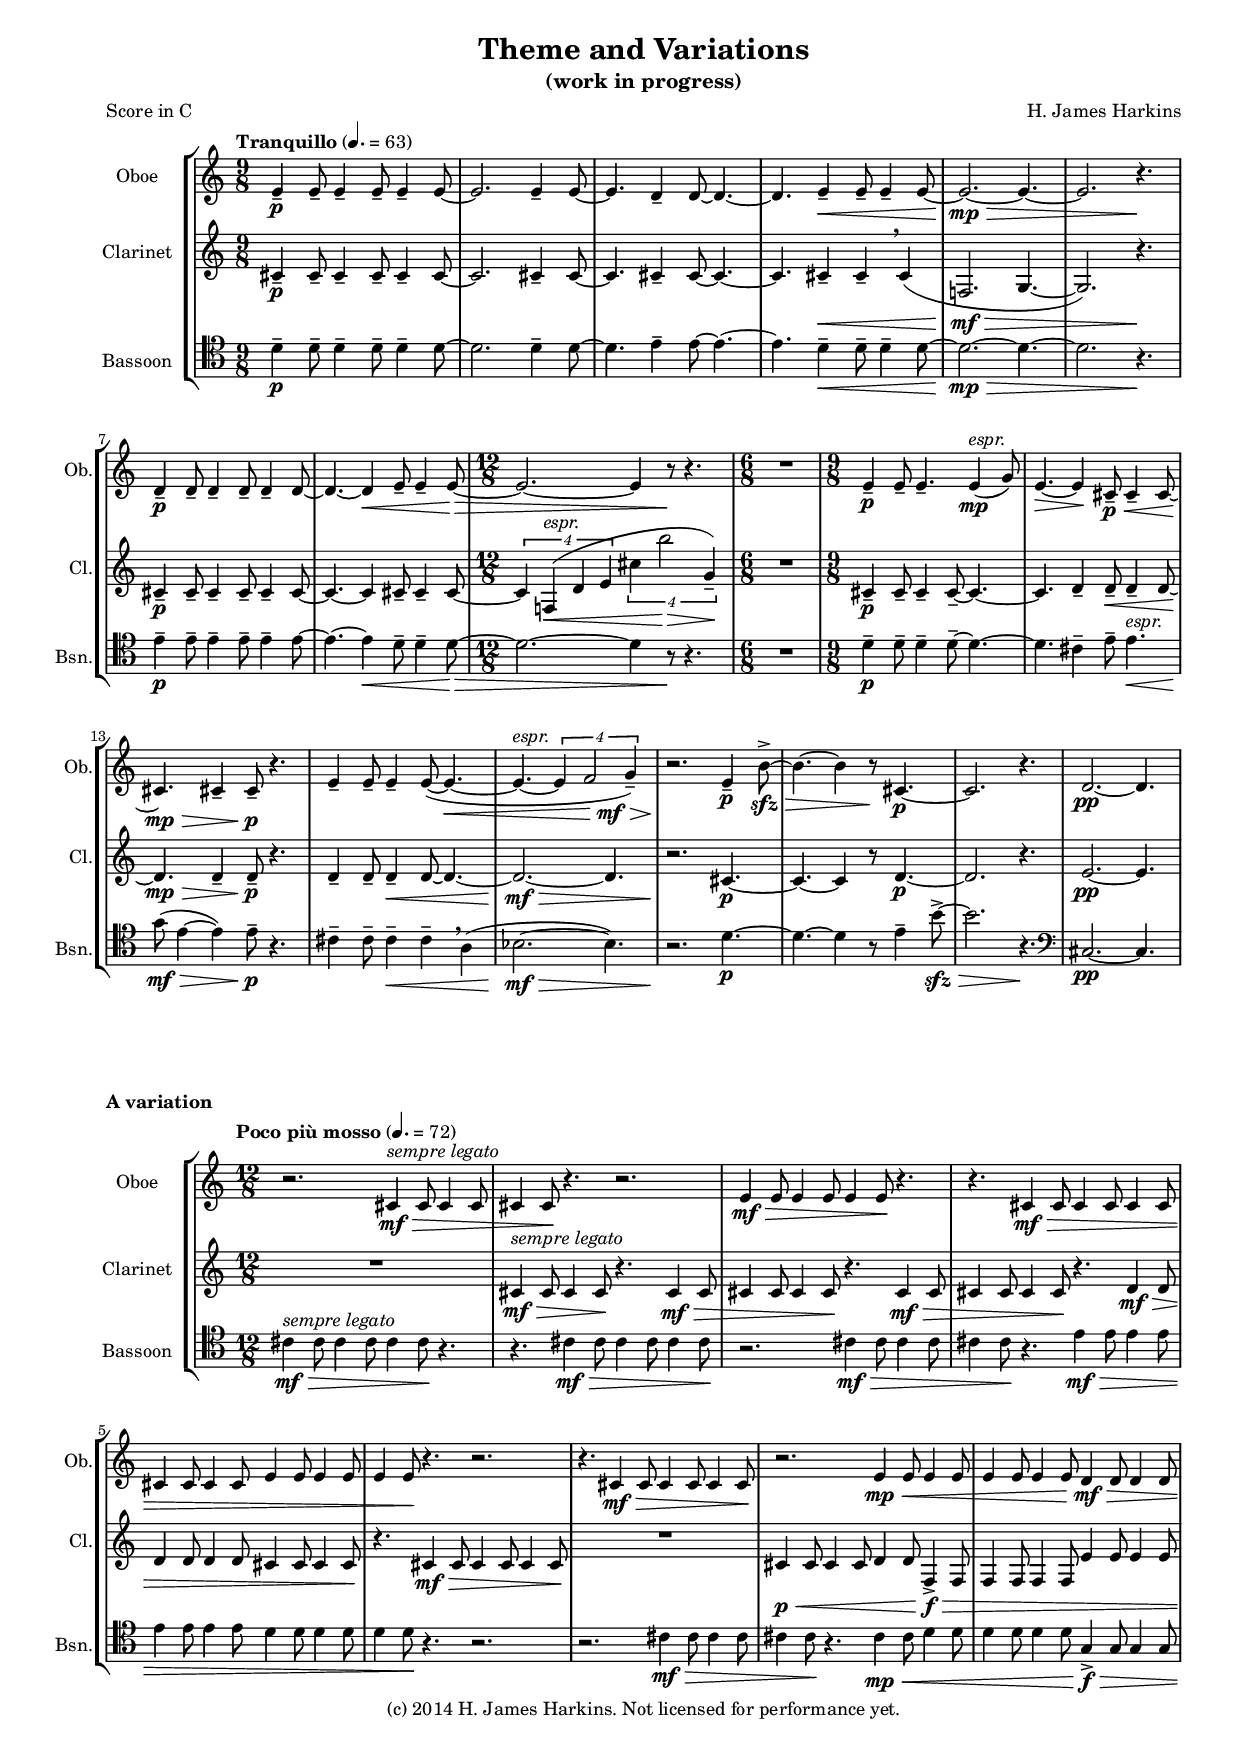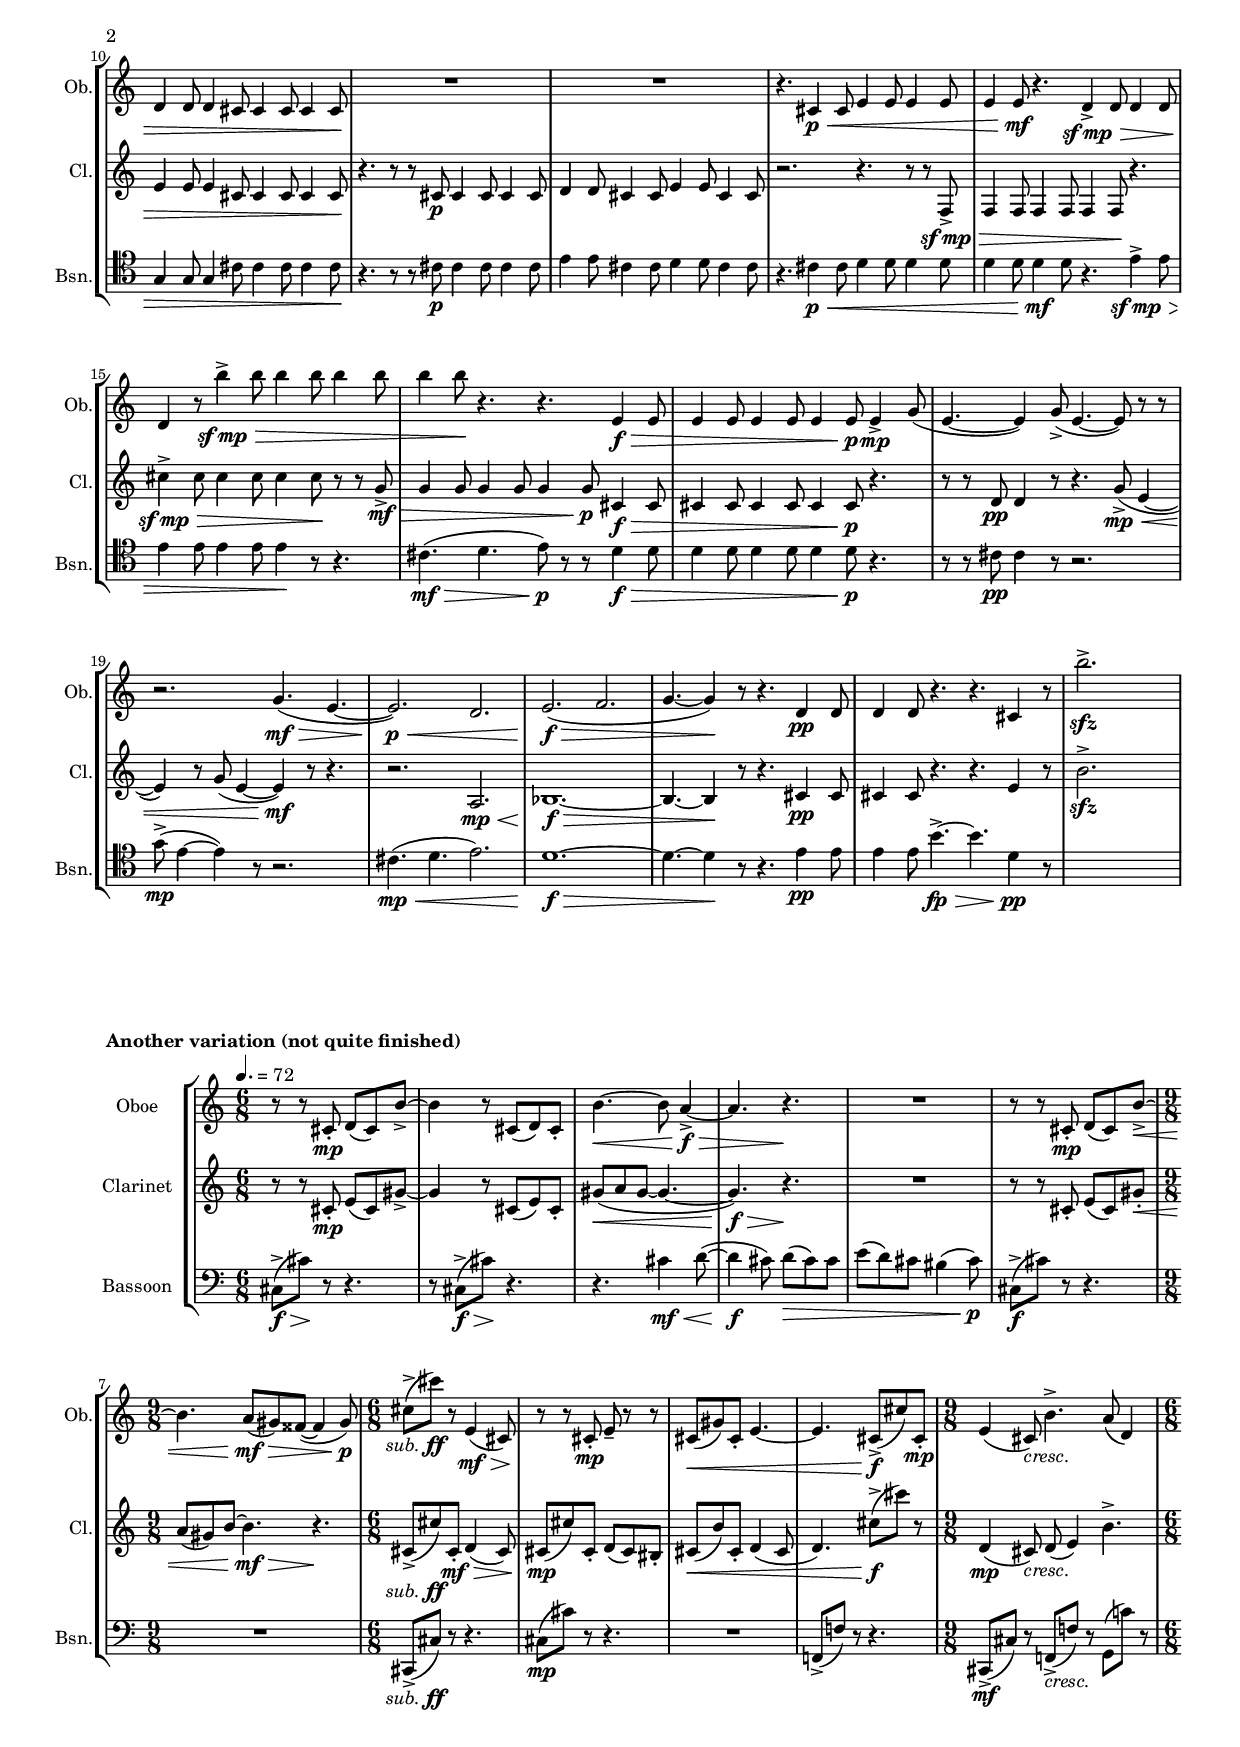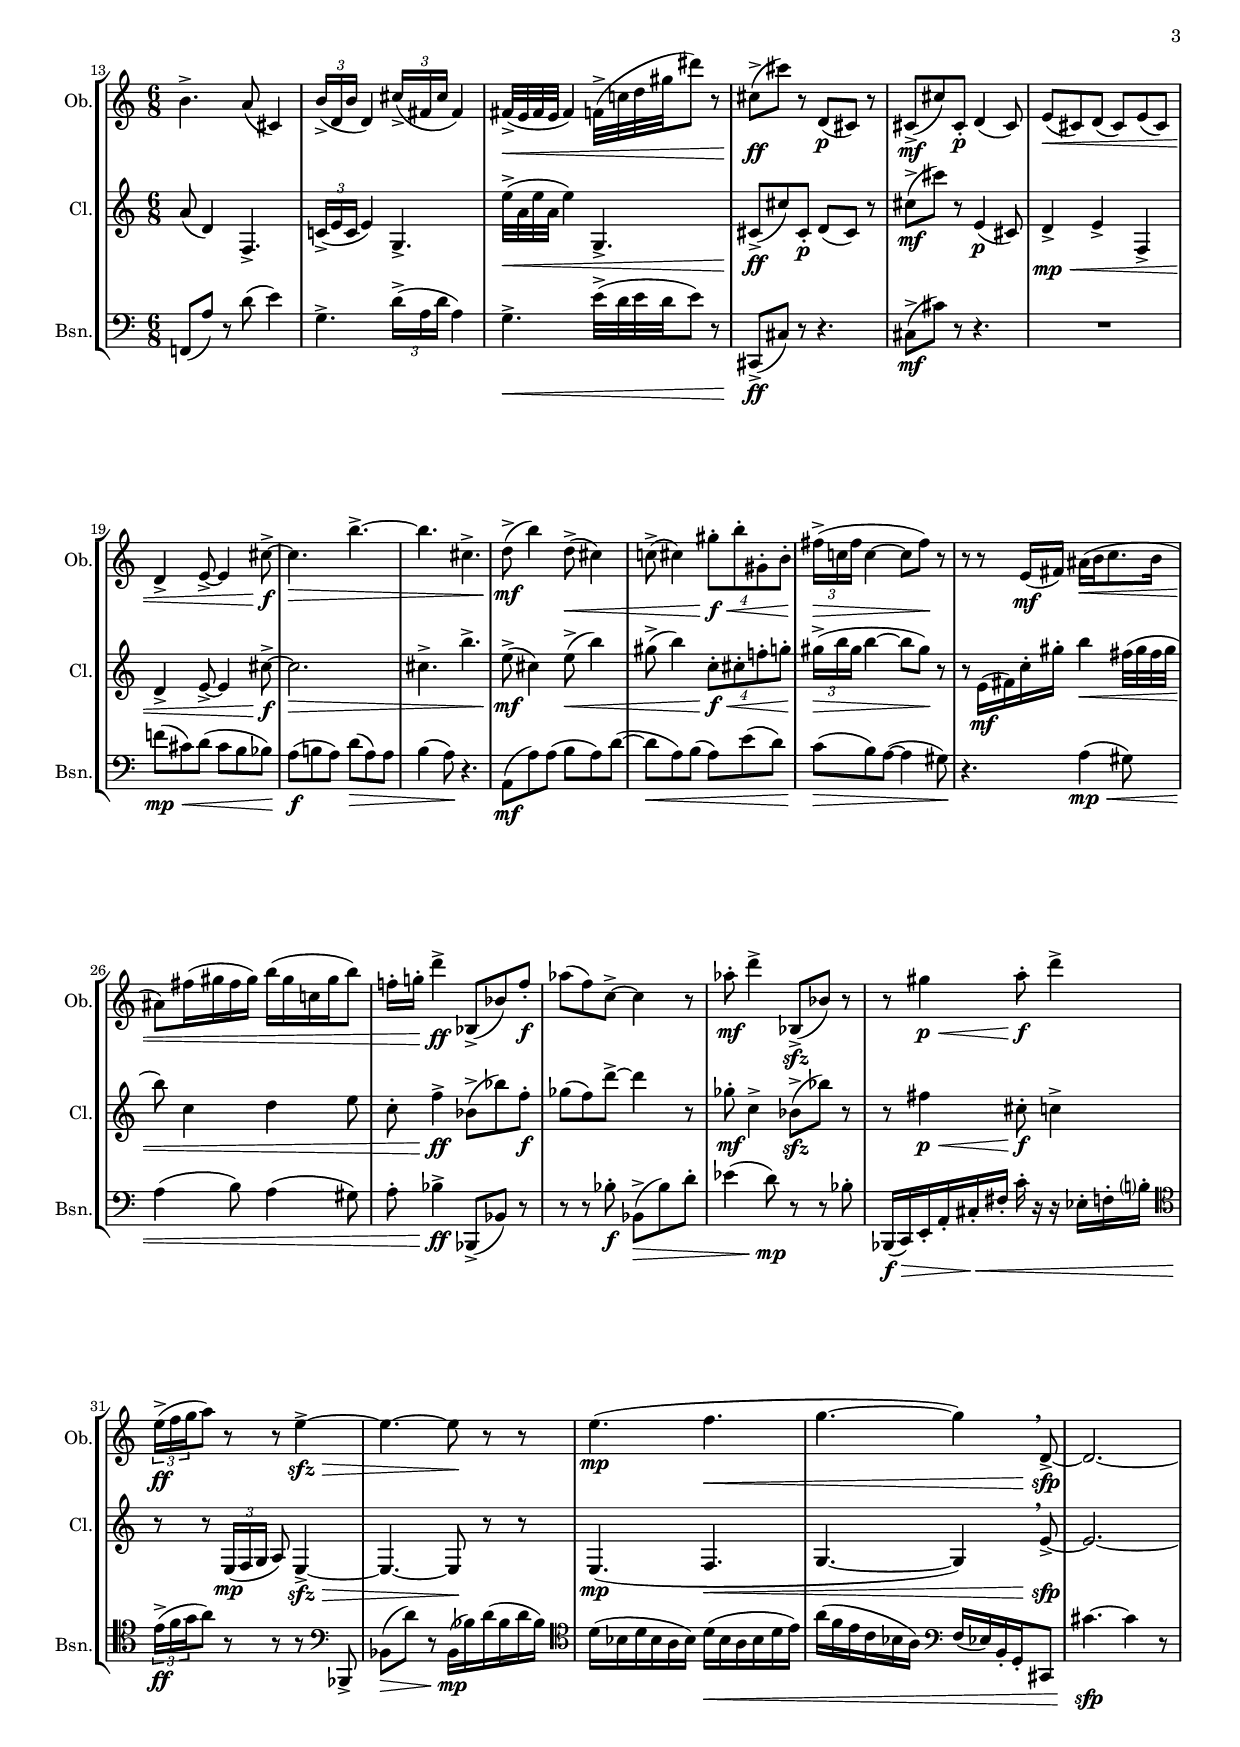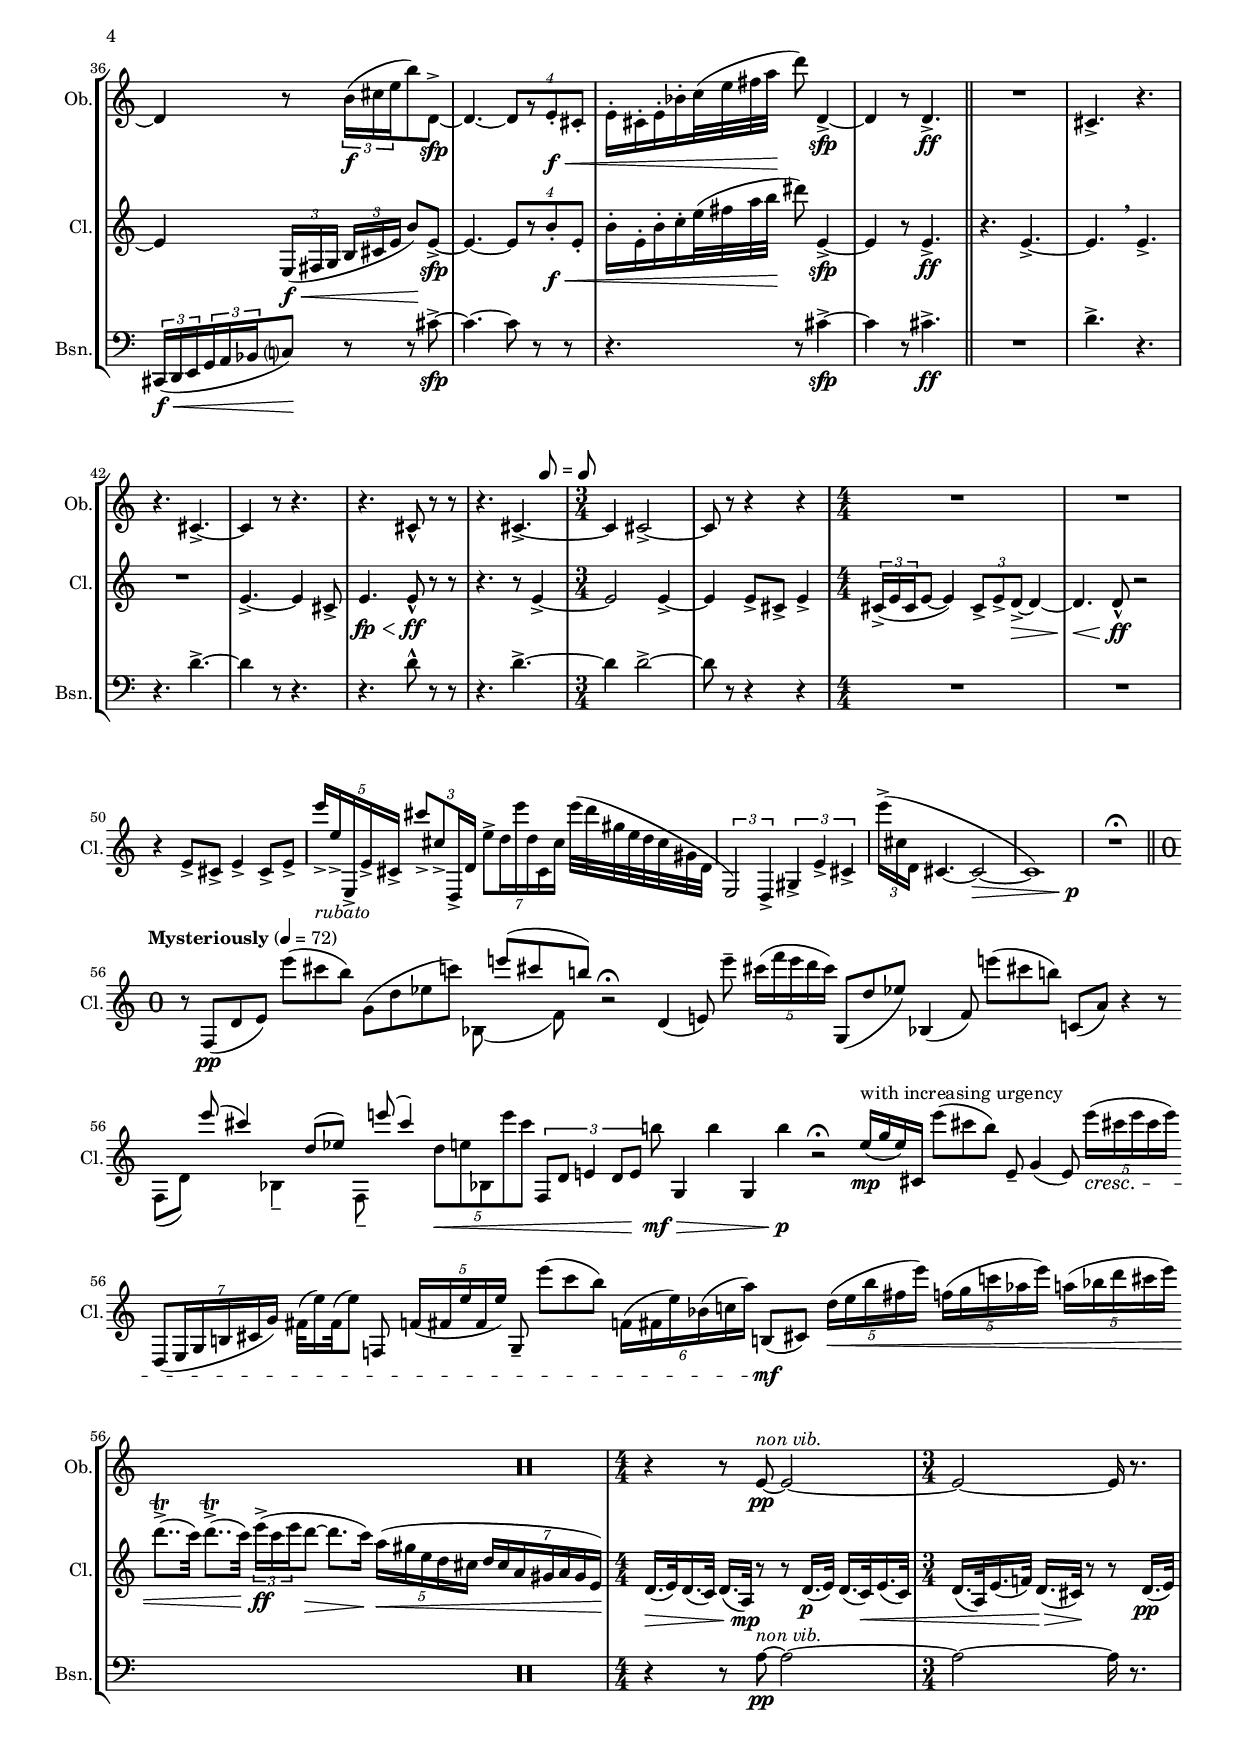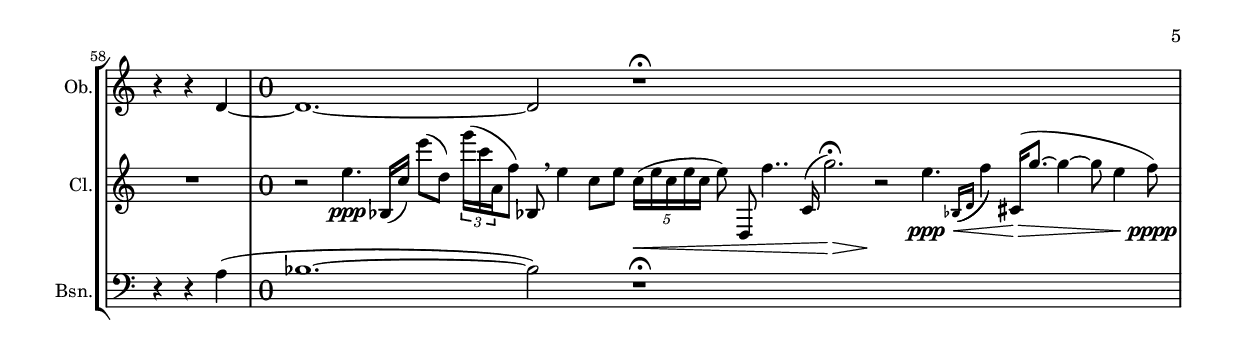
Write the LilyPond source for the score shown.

\version "2.18.2"
\include "english.ly"

#(set-global-staff-size 16)

\paper {
  left-margin = 1.8\cm
  line-width = 18.2\cm
  right-margin = 1\cm
}

\header {
  title = "Theme and Variations"
  subtitle = "(work in progress)"
  composer = "H. James Harkins"
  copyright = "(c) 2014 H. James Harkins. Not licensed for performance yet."
  poet = "Score in C"
}

global = {
  \tempo Tranquillo 4. = 63
  \time 9/8
  s1*8*9/8  % 8 bars of 9/8
  \time 12/8
  s1.
  \time 6/8
  s2.
  \time 9/8
  s1*9*9/8
}

\score {
  \new StaffGroup <<
    \new Staff \with {
      instrumentName = "Oboe"
      shortInstrumentName = "Ob."
    } <<
      \global
      \relative c' {
        e4--\p e8-- e4-- e8-- e4-- e8 ~
        e2. e4-- e8 ~
        e4. d4-- d8 ~ d4. ~
        d4. e4--\< e8-- e4-- e8 ~
        e2.\mp\> ~ e4. ~
        e2. r4.\!
        d4--\p d8-- d4-- d8-- d4-- d8 ~
        d4. ~ d4\< e8-- e4-- e8\> ~
        e2. ~ e4 r8\! r4.
        R2.
        e4--\p e8-- e4.-- e4\mp^\markup { \italic "espr." } ( g8 )
        e4.\> ~ e4\! cs8--\p\< cs4-- cs8 ~
        cs4.\mp\> cs4-- cs8--\p r4.
        <<
          \new Voice {
            e4-- e8-- e4-- e8 ~ ( e4. ~
            e4.^\markup { \italic "espr." } ~ \tuplet 4/3 { e4 f2 g4-- ) }
            r2.
          }
          \new Voice {
            s2. s4.\<
            s2. s4.\mf\>
            s2.\!
          }
        >>
        e4--\p b'8->\sfz\> ~
        b4. ~ b4 r8\! cs,4.\p ~
        cs2. r4.
        d2.\pp ~ d4.
      }
    >>
    \new Staff \with {
      instrumentName = "Clarinet"
      shortInstrumentName = "Cl."
    } <<
      \global
      \relative c' {
        cs4--\p cs8-- cs4-- cs8-- cs4-- cs8 ~
        cs2. cs4-- cs8 ~
        cs4. cs4-- cs8 ~ cs4. ~
        cs4. cs4--\< cs4-- \breathe cs4 (
        f,!2.\mf\> g4. ~
        g2. ) r4.\!
        cs4--\p cs8-- cs4-- cs8-- cs4-- cs8 ~
        cs4. ~ cs4 cs8-- cs4-- cs8 ~
        \tupletSpan 1*6/8
        \tuplet 4/3 { cs4 
                      \shape #'((0 . 0) (0 . 0) (0 . 1.2) (0 . -0.5)) Slur
                      f,!^\markup { \italic "espr." } 
                      ( \< d' e cs' b'2\> g,4--\! ) }
        R2.
        cs,4--\p cs8-- cs4-- cs8-- ~ cs4. ~
        cs4. d4-- d8--\< d4-- d8 ~
        d4.\mp\> d4-- d8--\p r4.
        d4-- d8-- d4--\< d8 ~ d4. ~
        d2.\mf\> ~ d4.
        r2.\! cs4.\p ~
        cs4. ~ cs4 r8 d4.\p ~
        d2. r4.
        e2.\pp ~ e4.
      }
    >>
    \new Staff \with {
      instrumentName = "Bassoon"
      shortInstrumentName = "Bsn."
    } <<
      \global
      \relative c' {
        \clef tenor
        d4--\p d8-- d4-- d8-- d4-- d8 ~
        d2. d4-- d8 ~
        d4. e4-- e8 ~ e4. ~
        e4. d4--\< d8-- d4-- d8 ~
        d2.\mp\> ~ d4. ~
        d2. r4.\!
        e4--\p e8-- e4-- e8-- e4-- e8 ~
        e4. ~ e4\< d8-- d4-- d8\> ~
        d2. ~ d4 r8\! r4.
        R2.
        d4--\p d8-- d4-- d8-- ~ d4. ~
        d4. cs4-- e8-- e4.\<^\markup { \italic "espr." }
        g8\mf\> ( e4 ~ e4 ) e8--\p r4.
        cs4-- cs8-- cs4--\< cs4-- \breathe a4 (
        bf2.\mf\> ~ bf4. )
        r2.\! d4.\p ~
        d4. ~ d4 r8 e4-- b'8->\sfz\> ~
        b2. r4.\!
        \clef bass
        cs,,2.\pp ~ cs4.
      }
    >>
  >>
  \layout {
    \context { \Staff \RemoveEmptyStaves }
  }
}


% \pageBreak

globalA = {
  \tempo "Poco più mosso" 4. = 72
  \time 12/8
  s1.*24
}

\markup {
  \column {
    \vspace #2
    \wordwrap { \bold { A variation } }
  }
}

sfmpMarkup = \markup { \dynamic sf \dynamic mp }
sfmp = #(make-dynamic-script sfmpMarkup)

\score {
  \new StaffGroup <<
    \new Staff \with {
      instrumentName = "Oboe"
      shortInstrumentName = "Ob."
    } <<
      \globalA
      \relative c' {
        r2. cs4\mf\>^\markup { \italic "sempre legato" } cs8 cs4 cs8
        cs4 cs8\! r4. r2.
        e4\mf\> e8 e4 e8 e4 e8\! r4.
        r4. cs4\mf\> cs8 cs4 cs8 cs4 cs8
        cs4 cs8 cs4 cs8 e4 e8 e4 e8
        e4 e8\! r4. r2.
        r4. cs4\mf\> cs8 cs4 cs8 cs4 cs8\!
        r2. e4\mp\< e8 e4 e8
        e4 e8 e4 e8 d4\mf\> d8 d4 d8
        d4 d8 d4 cs8 cs4 cs8 cs4 cs8\!
        R1.*2
        r4. cs4\p\< cs8 e4 e8 e4 e8
        e4 e8\mf r4. d4->\sfmp\> d8 d4 d8
        d4\! r8 b''4->\sfmp\> b8 b4 b8 b4 b8
        b4 b8\! r4. r4. e,,4\f\> e8
        e4 e8 e4 e8 e4 e8\p e4->\mp g8 (
        e4. ~ e4 ) g8-> ( e4. ~ e8 ) r8 r8
        r2. g4.\mf\> ( e4. ~
        e2.\p\< ) d2.
        e2.\f\> ( f2. 
        g4. ~ g4\! ) r8 r4. d4\pp d8
        d4 d8 r4. r4. cs4 r8
        b''2.->\sfz
      }
    >>
    \new Staff \with {
      instrumentName = "Clarinet"
      shortInstrumentName = "Cl."
    } <<
      \globalA
      \relative c' {
        R1.
        cs4\mf\>^\markup { \italic "sempre legato" } cs8 cs4 cs8\! r4. cs4\mf\> cs8
        cs4 cs8 cs4 cs8\! r4. cs4\mf\> cs8
        cs4 cs8 cs4 cs8\! r4. d4\mf\> d8
        d4 d8 d4 d8 cs4 cs8 cs4 cs8\!
        r4. cs4\mf\> cs8 cs4 cs8 cs4 cs8\!
        R1.
        cs4\p\< cs8 cs4 cs8 d4 d8 f,4->\f\> f8
        f4 f8 f4 f8 e'4 e8 e4 e8
        e4 e8 e4 cs8 cs4 cs8 cs4 cs8\!
        r4. r8 r8 cs8\p cs4 cs8 cs4 cs8
        d4 d8 cs4 cs8 e4 e8 cs4 cs8
        r2. r4. r8 r8 f,8->\sfmp\>
        f4 f8 f4 f8 f4 f8\! r4.
        cs''4->\sfmp\> cs8 cs4 cs8 cs4 cs8\! r8 r8 g8->\mf\>
        g4 g8 g4 g8 g4 g8\p cs,4\f\> cs8
        cs4 cs8 cs4 cs8 cs4 cs8\p r4.
        r8 r8 d8\pp d4 r8 r4. g8->\mp\< ( e4 ~
        e4 ) r8 g8 ( e4 ~ e4\mf ) r8 r4.
        r2. a,2.\mp\<
        bf1.\f\> ~
        bf4. ~ bf4\! r8 r4. cs4\pp cs8
        cs4 cs8 r4. r4. e4 r8
        b'2.->\sfz
      }
    >>
    \new Staff \with {
      instrumentName = "Bassoon"
      shortInstrumentName = "Bsn."
    } <<
      \globalA
      \relative c' {
        \clef tenor
        cs4\mf\>^\markup { \italic "sempre legato" } cs8 cs4 cs8 cs4 cs8\! r4.
        r4. cs4\mf\> cs8 cs4 cs8 cs4 cs8\!
        r2. cs4\mf\> cs8 cs4 cs8
        cs4 cs8\! r4. e4\mf\> e8 e4 e8
        e4 e8 e4 e8 d4 d8 d4 d8
        d4 d8\! r4. r2.
        r2. cs4\mf\> cs8 cs4 cs8
        cs4 cs8\! r4. cs4\mp\< cs8 d4 d8
        d4 d8 d4 d8 g,4->\f\> g8 g4 g8
        g4 g8 g4 cs8 cs4 cs8 cs4 cs8\!
        r4. r8 r8 cs8\p cs4 cs8 cs4 cs8
        e4 e8 cs4 cs8 d4 d8 cs4 cs8
        r4. cs4\p\< cs8 d4 d8 d4 d8
        d4 d8 d4\mf d8 r4. e4->\sfmp\> e8
        e4 e8 e4 e8 e4\! r8 r4.
        cs4.\mf\> ( d e8\p ) r8 r8 d4\f\> d8
        d4 d8 d4 d8 d4 d8\p r4.
        r8 r8 cs8\pp cs4 r8 r2.
        g'8->\mp ( e4 ~ e4 ) r8 r2.
        cs4.\mp\< ( d e2. )
        d1.\f\> ~
        d4. ~ d4\! r8 r4. e4\pp e8
        e4 e8 b'4.->\fp\> ~ b4. d,4\pp r8
      }
    >>
  >>
}


\markup {
  \column {
    \vspace #2
    \wordwrap { \bold { Another variation (not quite finished) } }
  }
}

cadenzaToMusic =
#(define-music-function (parser location cadenzaMusic music)
                                                  (ly:music? ly:music?)
"Adjust the length of `music and the measureLength, to fit the length of
`cadenzaMusic"
(let* ((clen (ly:music-length cadenzaMusic))
       (mlen (ly:music-length music))
       (factor (ly:moment-div clen mlen))
       (compressed (ly:music-compress music factor)))
  ;; (format #t "factor : ~a\n" factor)
  #{
    \set Timing.measureLength = $clen
    $compressed
    \unset Timing.measureLength
  #}))


clarCadenza = \relative c {
  \accidentalStyle Staff.modern
  \cadenzaOn
  r8 f\pp [ ( d' e ] ) e'' [ ( cs b ] ) \bar "" g, [ ( d' ef c' ] ) \bar ""
  <<
    \new Voice { \voiceOne s8 e [ ( cs s b ] ) }
    \new Voice \relative c' { \voiceTwo bf8 ( s4 f'8 ) }
  >> \oneVoice
  r2\fermata \bar ""
  d,,4 ( e!8 ) e''8--
  \tuplet 5/4 {
    \shape #'((0 . 0) (0 . 1) (0 . 0) (0 . 0)) Slur
    cs!16 [ ( f e d cs ] )
  } \bar ""
  g,,8 [ ( d'' ef ] ) \bar ""
  bf,4 ( f'8 ) e'' [ ( cs! b ] ) \bar "" c,, [ ( a' ] )
  r4 r8 \bar ""
  <<
    \new Voice \relative c''' {
      \voiceOne
      s4 e8 ( cs4 ) s4 d,8 [ ( ef ] ) s e' ( cs4 )
    }
    \new Voice \relative c {
      \voiceTwo
      f8 [ ( d' ] ) s4. \bar "" bf4-- s4 \bar "" f8-- s4.
    }
  >> \oneVoice
  \tuplet 5/4 { d8\< [ e bf,! e'' cs ] } \tuplet 3/2 { f,,,8 [ d' ] e!4 d8 [ e ] } \bar ""
  b''8\mf\> g,,4 b'' g,, b''\p r2\fermata \bar ""
  e,16\mp^\markup "with increasing urgency" [ ( g e ) cs, ] e''8 [ ( cs! b ] ) \bar ""
  e,,-- g4 ( e8 )
  \tuplet 5/4 { e''16\cresc [ ( cs! e cs e ] ) } \bar ""
  \tuplet 7/4 { d,,,8 [ ( e16 g b cs! g' ] ) }
  fs32 [ ( e'16 ) fs,32 ( e'8 ) ] \bar "" f,,8
  \tuplet 5/4 { f'16 [ ( fs e' fs, e' ] ) } \bar "" g,,8--
  e''' [ ( cs b ] ) \bar ""
  \tuplet 6/4 { f,16 [ ( fs e' ) bf ( c a' ] ) } \bar "" b,,8\mf [ ( cs ] )
  \tuplet 5/4 { d'16\< [ ( e b' fs e' ] ) } \bar ""
  \tuplet 5/4 { f,16 [ ( g c af e' ] ) } \bar ""
  \tuplet 5/4 { a,16 [ ( bf d cs e ] ) } \bar ""
  d8..->\trill [ ( cs32 ] ) d8..->\trill [ ( cs32 ] ) \bar ""
  \tuplet 3/2 { e16->\ff [ ( cs e } d8\> ~ ] d8. [ cs16 ] ) \bar ""
  \tuplet 5/4 { a16\< [ ( gs e d cs ] } \bar ""
  \tuplet 7/4 { d16 [ cs a gs a gs e\! ] ) }
  \cadenzaOff
}

nullMeter = {
  \once\override Staff.TimeSignature.stencil = #(lambda (grob)
          (grob-interpret-markup grob (markup #:fontsize 4 #:vcenter "0")))
}

clarCadenzaB = \relative c'' {
  \cadenzaOn
  r2 e4.\ppp bf,16 [ ( c' ] ) e'8 [ ( d, ] )
  \tuplet 3/2 { g'16 [ ( c, a, } f'8 ] ) \bar ""
  bf,,!8 \breathe
  e'4 c8 [ e ] 
}

clarCadenzaC = \relative c'' {
  \tuplet 5/4 { c16\< [ ( e c e c ] } e8 ) d,, f''4..
  <<
    { c,16 ( g''2.\fermata ) }
    { s16 s2\> s8 s8\! }
  >> \bar ""
  r2 e4.\ppp\< \appoggiatura { bf,!16 [ ( d ] } f'4 )
  cs,16\> [ ( g''8. ~ ] g4 ~ g8 e4 f8\pppp )
  \cadenzaOff
}

globalB = {
  \numericTimeSignature
  \tempo 4. = 72
  \time 6/8 s2.*6
  \time 9/8 s1*9/8
  \time 6/8 s2.*4
  \time 9/8 s1*9/8
  \time 6/8 s2.*27 \bar "||"
  s2.*6
  \mark \markup { \fontsize #-2 { \note #"8" #1 "=" \note #"8" #1 } }
  \time 3/4 s2.*2
  \time 4/4 s1*8 \bar "||"
  \nullMeter \time 2/2
  \tempo "Mysteriously" 4 = 72
  \cadenzaToMusic \clarCadenza s1 \bar "|"
  \time 4/4 s1
  \time 3/4 s2.*2
  \nullMeter \time 4/4
  \cadenzaToMusic { \clarCadenzaB \clarCadenzaC } s1 \bar "|"
}

subffMarkup = \markup { \center-align { \italic { "sub." } \dynamic ff } }
% subff = #(make-dynamic-script subffMarkup)

\score {
  \new StaffGroup <<
    \new Staff \with {
      instrumentName = "Oboe"
      shortInstrumentName = "Ob."
    } <<
      \globalB
      \relative c' {
        r8 r8 cs8-.\mp d ( cs ) b'-> ~
        b4 r8 cs, ( d ) cs-.
        b'4.\< ~ b8 a4->\f\> ~
        a4. r4.\!
        R2.
        r8 r8 cs,-.\mp d ( cs ) b'->\< ~
        b4. a8\mf\> ( gs ) fss ~ ( fss4 gs8\p )
        cs->_\subffMarkup ( cs' ) r8 e,,4\mf\> ( cs8\! )
        r8 r cs-.\mp e-- r8 r8
        cs\< ( gs' ) cs,-. e4. ~
        e4. cs8->\f ( cs' ) cs,-.\mp
        e4 ( cs8_\markup { \italic "cresc." } ) b'4.-> a8 ( d,4 )
        b'4.-> a8 ( cs,4 )
        \tuplet 3/2 { b'16-> ( d, b' } d,4 ) \tuplet 3/2 { cs'16-> ( fs, cs' } fs,4 )
        fs32->\< ( e fs e fs4 ) f!32-> ( c'! d gs ds'8 ) r8
        cs,8->\ff ( cs' ) r8 d,,8\p ( cs ) r8
        cs8->\mf ( cs' ) cs,-.\p d4 ( cs8 )
        e8\< ( cs ) d ( cs ) e ( cs )
        d4-> e8-> ~ e4 cs'8->\f ~
        cs4.\> b'4.-> ~
        b4. cs,4.->
        d8->\mf ( b'4 ) d,8->\< ( cs4 )
        c!8-> ( cs4 ) \tuplet 4/3 { gs'8-.\f\< b-. gs,-. b-. }
        \tuplet 3/2 { fs'16->\> ( c! fs } c4 ~ c8 fs\! ) r8
        r8 r8 e,16\mf ( fs ) as\< ( b c8. b16
        as8 ) fs'16 ( gs fs gs ) b ( gs c,! gs' b8 )
        f!16-. g!-. d'4->\ff bf,,8-> ( bf' ) f'-.\f
        af ( f ) c-> ~ c4 r8
        af'8-.\mf d4-> bf,,8->\sfz ( bf' ) r8
        r8 gs'4\p\< a8-.\f d4->
        \tuplet 3/2 { e,16->\ff ( [ f g } a8 ) ] r8 r8 e4->\sfz\> ~
        e4. ~ e8\! r8 r8
        e4.\mp ( f\<
        g4. ~ g4 ) \breathe d,8->\sfp ~
        d2. ~
        d4 r8 \tuplet 3/2 { b'16\f ( cs e } b'8 ) d,,8->\sfp ~
        d4. ~ \tuplet 4/3 { d8 [ r8 e-.\f\< cs-. ] }
        e16-. cs-. e-. bf'-. c32 ( e fs a\! d8 ) d,,4->\sfp ~
        d4 r8 d4.->\ff
        R2.
        cs4.-> r4.
        r4. cs4.-> ~
        cs4 r8 r4.
        r4. cs8-^ r8 r8
        r4. cs4.-> ~
        cs4 cs2-> ~
        cs8 r8 r4 r4
        R1*7 R1\fermataMarkup
        \cadenzaOn \cadenzaToMusic \clarCadenza R1 \cadenzaOff
        r4 r8 e8\pp^\markup { \italic "non vib." } ~ e2 ~
        e2 ~ e16 r8.
        r4 r4 d4 ~
        \cadenzaOn
        d1. ~ d2 s8
        \cadenzaToMusic \clarCadenzaC r1\fermata
        \cadenzaOff
      }
    >>
    \new Staff \with {
      instrumentName = "Clarinet"
      shortInstrumentName = "Cl."
    } <<
      \globalB
      \relative c' {
        r8 r8 cs-.\mp e ( cs ) gs'-> ~
        gs4 r8 cs, ( e ) cs-.
        gs'\< ( a gs ~ gs4. ~
        gs4.\f\> ) r4.\!
        R2.
        r8 r8 cs,-. e ( cs ) gs'8-.\<
        a ( gs ) b ~ b4.\mf\> r4.\!
        cs,8->_\subffMarkup ( cs' ) cs,-.\mf\> d4 ( cs8 )
        cs\mp ( cs' ) cs,-. d ( cs ) bs-.
        cs\< ( b' ) cs,-. d4 ( cs8
        d4. ) cs'8->\f ( cs' ) r8
        d,,4\mp ( cs8_\markup { \italic "cresc." } ) d8 ( e4 ) b'4.->
        a8 ( d,4 ) f,4.->
        \tuplet 3/2 { c'!16-> ( e c } e4 ) g,4.->
        e''32->\< ( a, e' a, e'4 ) g,,4.->
        cs8->\ff ( cs' ) cs,-.\p d ( cs ) r8
        cs'8->\mf ( cs' ) r8 e,,4\p ( cs8 )
        d4->\mp\< e-> f,->
        d'-> e8-> ~ e4 cs'8->\f ~
        cs2.\>
        cs4.-> b'->
        e,8->\mf ( cs4 ) e8->\< ( b'4 )
        gs8-> ( b4 ) \tuplet 4/3 { c,8-.\f\< cs-. f!-. g!-. }
        \tuplet 3/2 { gs16->\> ( b gs } b4 ~ b8 gs8\! ) r8
        r8 e,16\mf ( fs ) c'-. gs'-. b4\< fs32 ( gs fs gs
        b8 ) c,4 d e8
        c8-. f4->\ff bf,8-> ( bf' ) f-.\f
        gf ( f ) d'-> ~ d4 r8
        gf,-.\mf c,4-> bf8->\sfz ( bf' ) r8
        r8 fs4\p\< cs8-.\f c4->
        r8 r8 \tuplet 3/2 { e,,16\mp ( [ f g ] } a8 ) e4->\sfz\> ~
        e4. ~ e8\! r8 r8
        e4.\mp ( f\<
        g ~ g4 ) \breathe e'8->\sfp ~
        e2. ~
        e4 \tupletSpan 8 \tuplet 3/2 { e,16\f\< ( [ fs g ] b [ cs e ] } b'8\! ) e,8->\sfp ~
        \tupletSpan \default
        e4. ~ \tuplet 4/3 { e8 [ r8 b'-.\f\< e,-. ] }
        b'16-. e,-. b'-. c-. e32 ( fs a b\! ds8 ) e,,4->\sfp ~
        e4 r8 e4.->\ff
        r4. e4.-> ~
        e4. \breathe e4.->
        R2.
        e4.-> ~ e4 cs8->
        \once \override Hairpin #'minimum-length = #6
        e4.\fp\< e8-^\ff r8 r8
        r4. r8 e4-> ~
        e2 e4-> ~
        e4 e8-> cs-> e4->
        \tuplet 3/2 { cs16-> ( e cs } e8 ~ e4 ) \tuplet 3/2 { cs8-> e-> d->\> ~ } d4 ~
        d4.\< d8-^\ff r2
        r4 e8-> cs-> e4-> cs8-> e->
        \tuplet 5/4 { e''16->_\markup { \italic "rubato" } e,-> e,,-> e'-> cs-> }
        \tuplet 3/2 { cs''8-> cs,-> d,,16-> d' }
        \tuplet 7/4 { e'8-> d16 e' d, cs, cs' }
        e'32 ( d gs, e d cs gs d
        \tupletSpan 2 \tuplet 3/2 { e,2 ) d4-> gs-> e'-> cs-> }
        \tupletSpan \default
        <<
          \new Voice \relative c''' {
            \tuplet 3/2 { e16-> ( cs, d, } cs4. ~ cs2 ~
            cs1 )
          }
          \new Voice {
            s2 s2\> s2.. s8\p
          }
        >>
        R1\fermataMarkup
        % CADENZA
        \clarCadenza
        d16.\> ( e32 ) d16. ( cs32 ) d16. ( a32\mp ) r8
        r8 d16.\p ( e32 ) d16. ( cs32\< ) e16. ( cs32 )
        d16. ( a32 ) e'16. ( f32 ) d16.\> ( cs32\! ) r8 r8 d16.\pp ( e32 )
        R2.
        \clarCadenzaB \clarCadenzaC
      }
    >>
    \new Staff \with {
      instrumentName = "Bassoon"
      shortInstrumentName = "Bsn."
    } <<
      \globalB
      \relative c {
        \clef bass
        cs8->\f\> ( cs'\! ) r8 r4.
        r8 cs,->\f\> ( cs'\! ) r4.
        r4. cs4\mf\< d8 ~ (
        d4\f cs8 ) d\> ( cs ) cs
        e ( d ) cs bs4 ( cs8\p )
        cs,8->\f ( cs' ) r8 r4.
        R1*9/8
        cs,,8->_\subffMarkup ( cs' ) r8 r4.
        cs8\mp ( cs' ) r8 r4.
        R2.
        f,,!8-> ( f'! ) r8 r4.
        cs,8->\mf ( cs' ) r8 f,!8->_\markup { \italic "cresc." } ( f'! ) r8 g,8 ( c'! ) r8
        f,,!8 ( a' ) r8 d ( e4 )
        g,4.-> \tuplet 3/2 { d'16-> ( a d } a4 )
        g4.->\< e'32-> ( d e d e8 ) r8
        cs,,8->\ff ( cs' ) r8 r4.
        cs8->\mf ( cs' ) r8 r4.
        R2.
        f!8\mp\< ( cs ) d ( cs b bf )
        a\f ( b! a ) d\> ( a ) a
        b4 ( a8\! ) r4.
        a,8\mf ( a' ) a ( b a ) d ~ (
        d\< a ) b ( a ) e' ( d )
        c\> ( b ) a ~ ( a4 gs8\! )
        r4. a4\mp\< ( gs8 )
        a4 ( b8 ) a4 ( gs8 )
        a-. bf4->\ff bf,,8-> ( bf' ) r8
        r8 r8 bf'-.\f bf,->\> ( bf' ) d-.
        ef4 ( d8\mp ) r8 r8 bf-.
        bf,,16\f\> ( c ) e-. a-. cs-.\< fs-. c'-. r r ef,-. f-. b?-.
        \clef tenor \tuplet 3/2 { e16->\ff ( [ f g } a8 ) ] r8 r8 r8 \clef bass bf,,,8->
        bf'\> ( d' ) r8 bf,16\mp ( bf' ) d ( bf d bf )
        \clef tenor d ( bf d bf a bf ) d\< ( bf a bf d e )
        a ( f e c bf a ) \clef bass f ( ef ) b-. g-. cs,8
        cs''4.\sfp ~ cs4 r8
        \tupletSpan 8
        \tuplet 3/2 { cs,,16\f\< ( d e g a bf } c?8\! ) r8 r8 cs'8->\sfp ~
        cs4. ~ cs8 r8 r8
        r4. r8 cs4->\sfp ~
        cs4 r8 cs4.->\ff
        R2.
        d4.-> r4.
        r4. d4.-> ~
        d4 r8 r4.
        r4. d8-^ r8 r8
        r4. d4.-> ~
        d4 d2-> ~
        d8 r8 r4 r4
        R1*7 R1\fermataMarkup
        \cadenzaOn \cadenzaToMusic \clarCadenza R1 \cadenzaOff
        r4 r8 a8\pp^\markup { \italic "non vib." } ~ a2 ~
        a2 ~ a16 r8.
        r4 r4 a4 (
        \cadenzaOn
        bf1. ~ bf2 ) s8
        \cadenzaToMusic \clarCadenzaC r1\fermata
        \cadenzaOff
      }
    >>
  >>
  \layout { \context { \Staff \RemoveEmptyStaves } }
%  \midi {}
}
